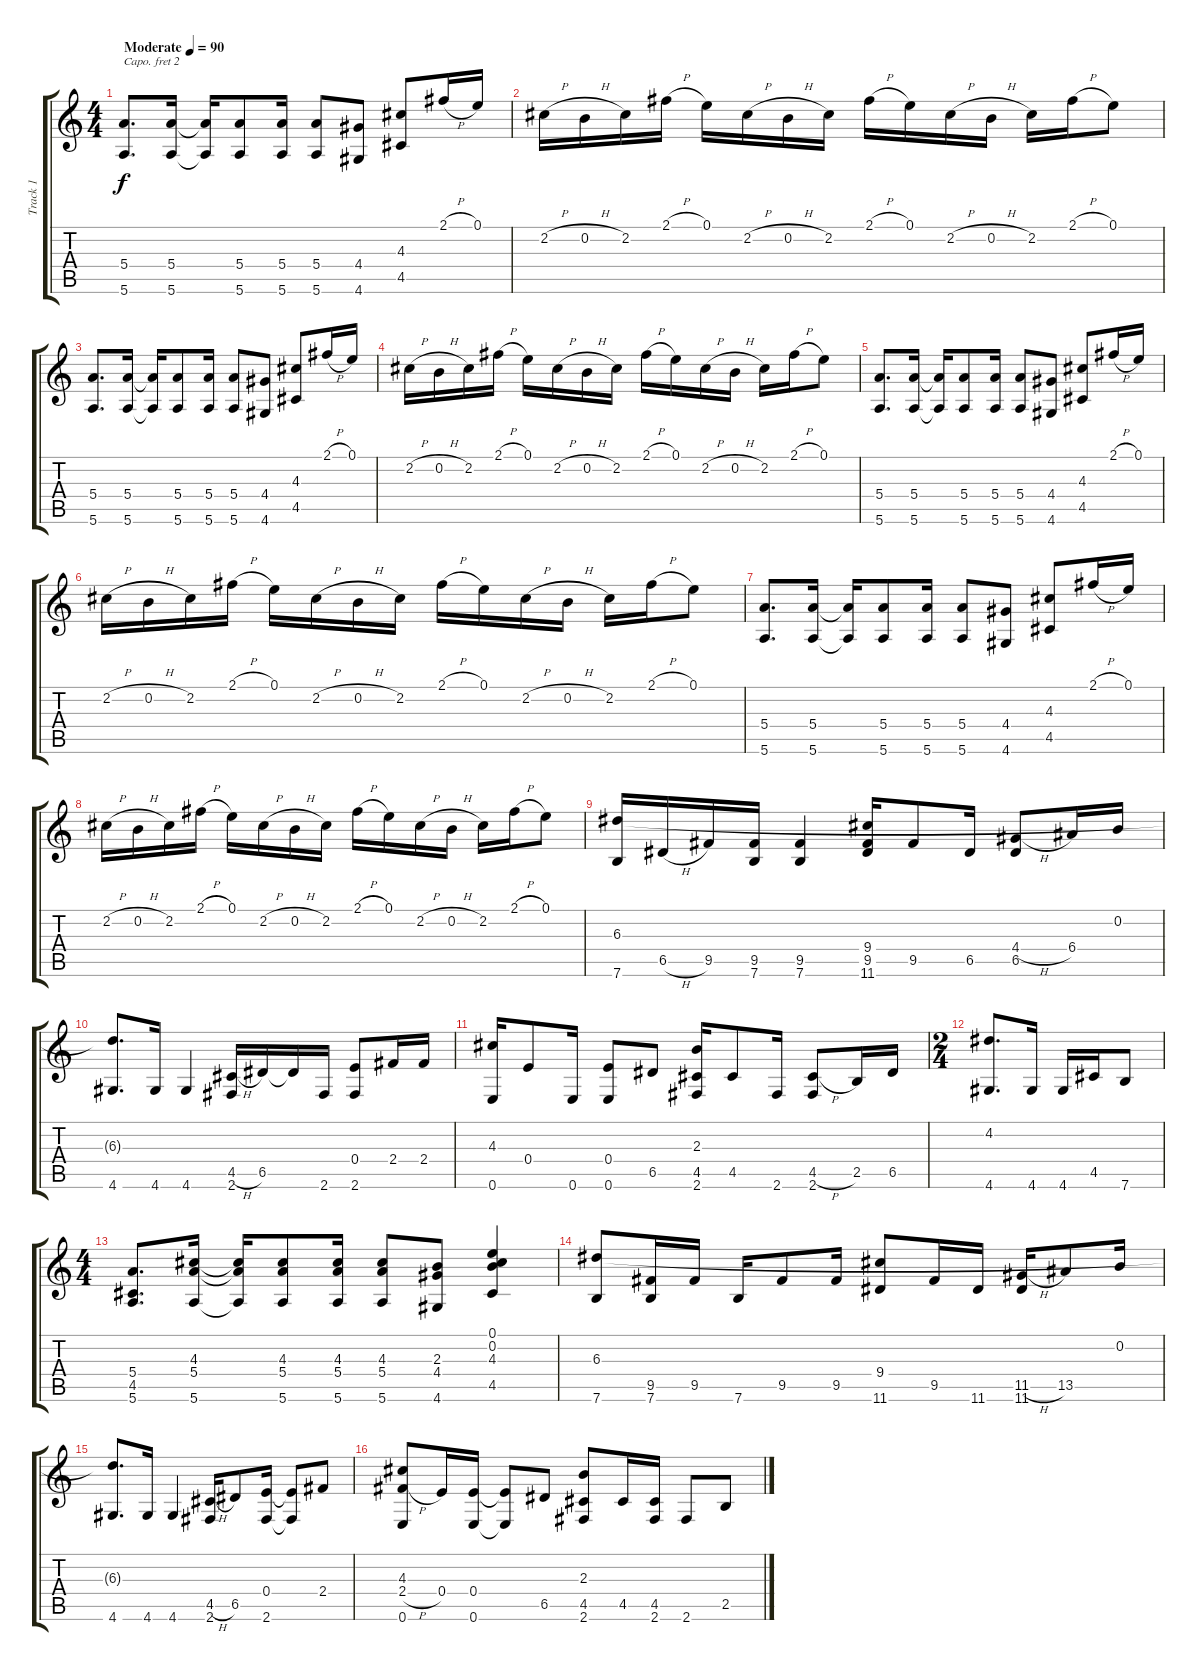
\track ("Track 1" "Track 1") {instrument acousticguitarsteel}
\staff {score tabs}
\capo 2
\tuning (D4 A3 G3 D3 G2 D2) {hide}
\ts (4 4)
\tempo (90 "Moderate")
\clef g2
\ks c
(5.4 5.6).8{d dy f instrument acousticguitarsteel} (5.4 5.6).16 (5.4{t} 5.6{t}).16 (5.4 5.6).8 (5.4 5.6).16 (5.4 5.6).8 (4.4 4.6).8 (4.3 4.5).8 2.1{h}.16 0.1.16 |
2.2{h}.16 0.2{h}.16 2.2.16 2.1{h}.16 0.1.16 2.2{h}.16 0.2{h}.16 2.2.16 2.1{h}.16 0.1.16 2.2{h}.16 0.2{h}.16 2.2.16 2.1{h}.16 0.1.8 |
(5.4 5.6).8{d} (5.4 5.6).16 (5.4{t} 5.6{t}).16 (5.4 5.6).8 (5.4 5.6).16 (5.4 5.6).8 (4.4 4.6).8 (4.3 4.5).8 2.1{h}.16 0.1.16 |
2.2{h}.16 0.2{h}.16 2.2.16 2.1{h}.16 0.1.16 2.2{h}.16 0.2{h}.16 2.2.16 2.1{h}.16 0.1.16 2.2{h}.16 0.2{h}.16 2.2.16 2.1{h}.16 0.1.8 |
(5.4 5.6).8{d} (5.4 5.6).16 (5.4{t} 5.6{t}).16 (5.4 5.6).8 (5.4 5.6).16 (5.4 5.6).8 (4.4 4.6).8 (4.3 4.5).8 2.1{h}.16 0.1.16 |
2.2{h}.16 0.2{h}.16 2.2.16 2.1{h}.16 0.1.16 2.2{h}.16 0.2{h}.16 2.2.16 2.1{h}.16 0.1.16 2.2{h}.16 0.2{h}.16 2.2.16 2.1{h}.16 0.1.8 |
(5.4 5.6).8{d} (5.4 5.6).16 (5.4{t} 5.6{t}).16 (5.4 5.6).8 (5.4 5.6).16 (5.4 5.6).8 (4.4 4.6).8 (4.3 4.5).8 2.1{h}.16 0.1.16 |
2.2{h}.16 0.2{h}.16 2.2.16 2.1{h}.16 0.1.16 2.2{h}.16 0.2{h}.16 2.2.16 2.1{h}.16 0.1.16 2.2{h}.16 0.2{h}.16 2.2.16 2.1{h}.16 0.1.8 |
(6.3 7.6).16 6.5{h}.16 9.5.16 (9.5 7.6).16 (9.5 7.6).4 (9.4 9.5 11.6).16 9.5.8 6.5.16 (4.4{h} 6.5).8 6.4.16 0.2.16 |
(6.3{t} 4.6).8{d} 4.6.16 4.6.4 (4.5{h} 2.6).16 6.5.16 6.5{t}.16 2.6.16 (0.4 2.6).8 2.4.16 2.4.16 |
(4.3 0.6).16 0.4.8 0.6.16 (0.4 0.6).8 6.5.8 (2.3 4.5 2.6).16 4.5.8 2.6.16 (4.5{h} 2.6).8 2.5.16 6.5.16 |
\ts (2 4)
(4.2 4.6).8{d} 4.6.16 4.6.16 4.5.16 7.6.8 |
\ts (4 4)
(5.4 4.5 5.6).8{d} (4.3 5.4 5.6).16 (4.3{t} 5.4{t} 5.6{t}).16 (4.3 5.4 5.6).8 (4.3 5.4 5.6).16 (4.3 5.4 5.6).8 (2.3 4.4 4.6).8 (0.1 0.2 4.3 4.5).4 |
(6.3 7.6).8 (9.5 7.6).16 9.5.16 7.6.16 9.5.8 9.5.16 (9.4 11.6).8 9.5.16 11.6.16 (11.5{h} 11.6).16 13.5.8 0.2.16 |
(6.3{t} 4.6).8{d} 4.6.16 4.6.4 (4.5{h} 2.6).16 6.5.8 (0.4 2.6).16 (0.4{t} 2.6{t}).8 2.4.8 |
(4.3 2.4{h} 0.6).8 0.4.16 (0.4 0.6).16 (0.4{t} 0.6{t}).8 6.5.8 (2.3 4.5 2.6).8 4.5.16 (4.5 2.6).16 2.6.8 2.5.8
